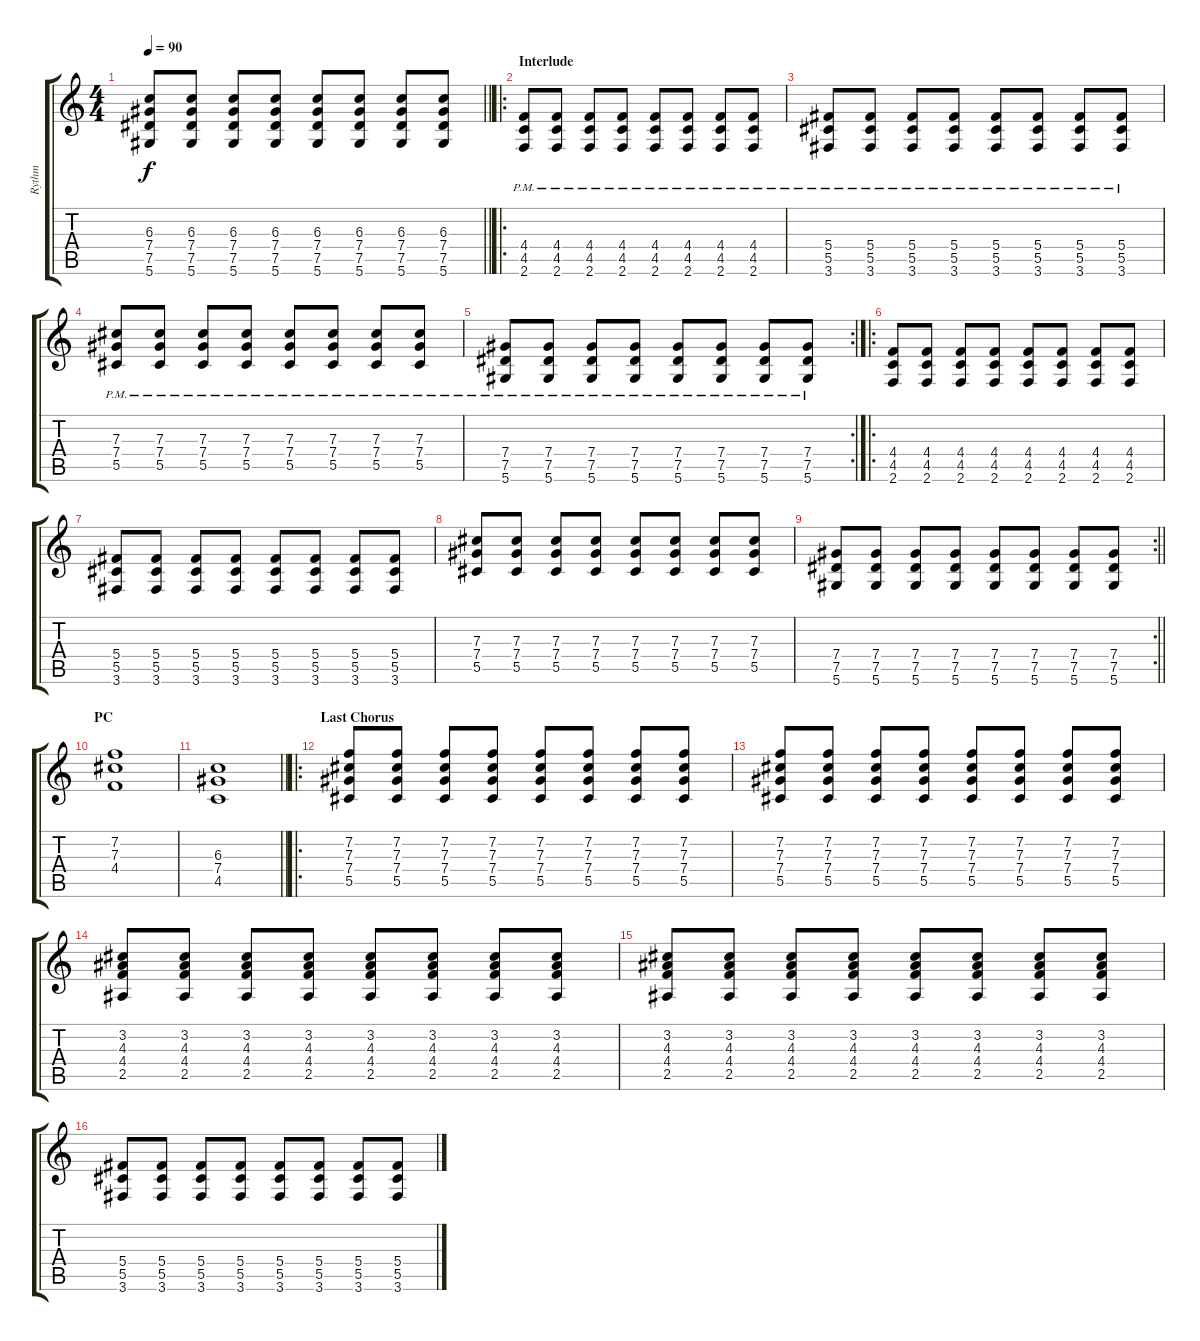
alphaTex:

\track ("Rythm" "Rythm") {instrument overdrivenguitar}
\staff {score tabs}
\tuning (Eb4 Bb3 Gb3 Db3 Ab2 Eb2) {hide}
\ts (4 4)
\tempo 90
\clef g2
\barLineRight lightlight
\ks c
(6.3 7.4 7.5 5.6).8{dy f} (6.3 7.4 7.5 5.6).8 (6.3 7.4 7.5 5.6).8 (6.3 7.4 7.5 5.6).8 (6.3 7.4 7.5 5.6).8 (6.3 7.4 7.5 5.6).8 (6.3 7.4 7.5 5.6).8 (6.3 7.4 7.5 5.6).8 |
\ro
\section ("" "Interlude")
(4.4{pm} 4.5{pm} 2.6{pm}).8 (4.4{pm} 4.5{pm} 2.6{pm}).8 (4.4{pm} 4.5{pm} 2.6{pm}).8 (4.4{pm} 4.5{pm} 2.6{pm}).8 (4.4{pm} 4.5{pm} 2.6{pm}).8 (4.4{pm} 4.5{pm} 2.6{pm}).8 (4.4{pm} 4.5{pm} 2.6{pm}).8 (4.4{pm} 4.5{pm} 2.6{pm}).8 |
(5.4{pm} 5.5{pm} 3.6{pm}).8 (5.4{pm} 5.5{pm} 3.6{pm}).8 (5.4{pm} 5.5{pm} 3.6{pm}).8 (5.4{pm} 5.5{pm} 3.6{pm}).8 (5.4{pm} 5.5{pm} 3.6{pm}).8 (5.4{pm} 5.5{pm} 3.6{pm}).8 (5.4{pm} 5.5{pm} 3.6{pm}).8 (5.4{pm} 5.5{pm} 3.6{pm}).8 |
(7.3{pm} 7.4{pm} 5.5{pm}).8 (7.3{pm} 7.4{pm} 5.5{pm}).8 (7.3{pm} 7.4{pm} 5.5{pm}).8 (7.3{pm} 7.4{pm} 5.5{pm}).8 (7.3{pm} 7.4{pm} 5.5{pm}).8 (7.3{pm} 7.4{pm} 5.5{pm}).8 (7.3{pm} 7.4{pm} 5.5{pm}).8 (7.3{pm} 7.4{pm} 5.5{pm}).8 |
\rc 2
(7.4{pm} 7.5{pm} 5.6{pm}).8 (7.4{pm} 7.5{pm} 5.6{pm}).8 (7.4{pm} 7.5{pm} 5.6{pm}).8 (7.4{pm} 7.5{pm} 5.6{pm}).8 (7.4{pm} 7.5{pm} 5.6{pm}).8 (7.4{pm} 7.5{pm} 5.6{pm}).8 (7.4{pm} 7.5{pm} 5.6{pm}).8 (7.4{pm} 7.5{pm} 5.6{pm}).8 |
\ro
(4.4 4.5 2.6).8{volume 8} (4.4 4.5 2.6).8 (4.4 4.5 2.6).8 (4.4 4.5 2.6).8 (4.4 4.5 2.6).8 (4.4 4.5 2.6).8 (4.4 4.5 2.6).8 (4.4 4.5 2.6).8 |
(5.4 5.5 3.6).8 (5.4 5.5 3.6).8 (5.4 5.5 3.6).8 (5.4 5.5 3.6).8 (5.4 5.5 3.6).8 (5.4 5.5 3.6).8 (5.4 5.5 3.6).8 (5.4 5.5 3.6).8 |
(7.3 7.4 5.5).8 (7.3 7.4 5.5).8 (7.3 7.4 5.5).8 (7.3 7.4 5.5).8 (7.3 7.4 5.5).8 (7.3 7.4 5.5).8 (7.3 7.4 5.5).8 (7.3 7.4 5.5).8 |
\rc 2
\barLineRight lightlight
(7.4 7.5 5.6).8 (7.4 7.5 5.6).8 (7.4 7.5 5.6).8 (7.4 7.5 5.6).8 (7.4 7.5 5.6).8 (7.4 7.5 5.6).8 (7.4 7.5 5.6).8 (7.4 7.5 5.6).8 |
\section ("" "PC")
(7.2 7.3 4.4).1 |
\barLineRight lightlight
(6.3 7.4 4.5).1 |
\ro
\section ("" "Last Chorus")
(7.2 7.3 7.4 5.5).8 (7.2 7.3 7.4 5.5).8 (7.2 7.3 7.4 5.5).8 (7.2 7.3 7.4 5.5).8 (7.2 7.3 7.4 5.5).8 (7.2 7.3 7.4 5.5).8 (7.2 7.3 7.4 5.5).8 (7.2 7.3 7.4 5.5).8 |
(7.2 7.3 7.4 5.5).8 (7.2 7.3 7.4 5.5).8 (7.2 7.3 7.4 5.5).8 (7.2 7.3 7.4 5.5).8 (7.2 7.3 7.4 5.5).8 (7.2 7.3 7.4 5.5).8 (7.2 7.3 7.4 5.5).8 (7.2 7.3 7.4 5.5).8 |
(3.2 4.3 4.4 2.5).8 (3.2 4.3 4.4 2.5).8 (3.2 4.3 4.4 2.5).8 (3.2 4.3 4.4 2.5).8 (3.2 4.3 4.4 2.5).8 (3.2 4.3 4.4 2.5).8 (3.2 4.3 4.4 2.5).8 (3.2 4.3 4.4 2.5).8 |
(3.2 4.3 4.4 2.5).8 (3.2 4.3 4.4 2.5).8 (3.2 4.3 4.4 2.5).8 (3.2 4.3 4.4 2.5).8 (3.2 4.3 4.4 2.5).8 (3.2 4.3 4.4 2.5).8 (3.2 4.3 4.4 2.5).8 (3.2 4.3 4.4 2.5).8 |
(5.4 5.5 3.6).8 (5.4 5.5 3.6).8 (5.4 5.5 3.6).8 (5.4 5.5 3.6).8 (5.4 5.5 3.6).8 (5.4 5.5 3.6).8 (5.4 5.5 3.6).8 (5.4 5.5 3.6).8
